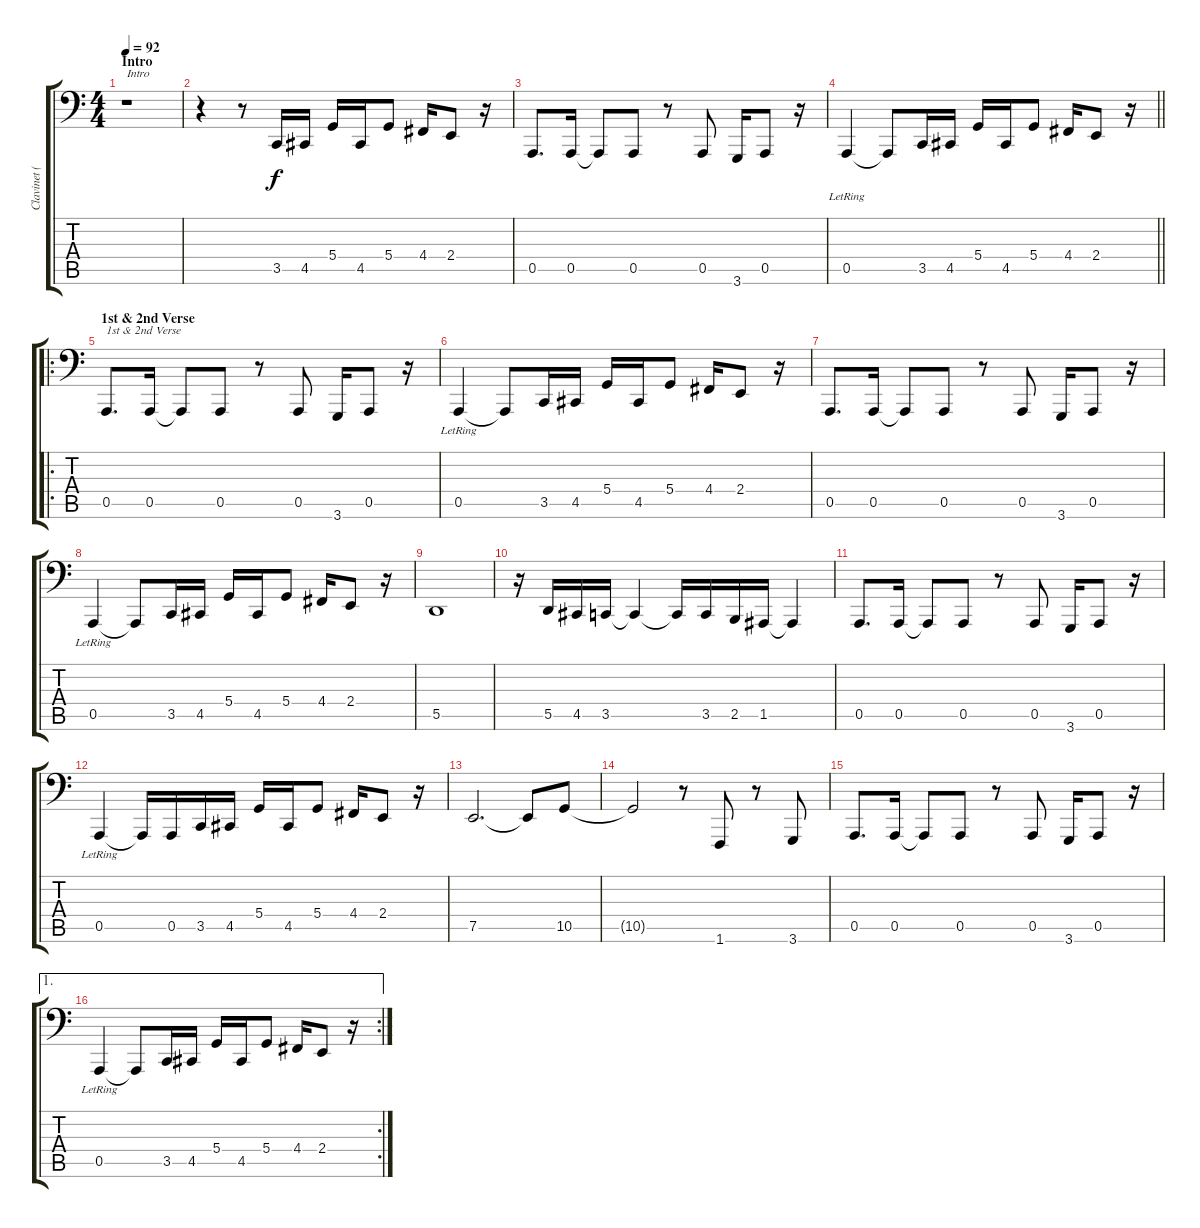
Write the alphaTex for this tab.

\track ("Clavinet (left hand)" "Clavinet (") {instrument clavinet}
\staff {score tabs}
\tuning (E3 B2 G2 D2 A1 E1) {hide}
\ts (4 4)
\section ("" "Intro")
\tempo 92
\clef f4
\ks c
r.1{txt "Intro" dy f instrument clavinet} |
r.4 r.8 3.5.16 4.5.16 5.4.16 4.5.16 5.4.8 4.4.16 2.4.8 r.16 |
0.5.8{d} 0.5.16 0.5{t}.8 0.5.8 r.8 0.5.8 3.6.16 0.5.8 r.16 |
\barLineRight lightlight
0.5{lr}.4 0.5{t}.8 3.5.16 4.5.16 5.4.16 4.5.16 5.4.8 4.4.16 2.4.8 r.16 |
\ro
\section ("" "1st & 2nd Verse")
0.5.8{d txt "1st & 2nd Verse"} 0.5.16 0.5{t}.8 0.5.8 r.8 0.5.8 3.6.16 0.5.8 r.16 |
0.5{lr}.4 0.5{t}.8 3.5.16 4.5.16 5.4.16 4.5.16 5.4.8 4.4.16 2.4.8 r.16 |
0.5.8{d} 0.5.16 0.5{t}.8 0.5.8 r.8 0.5.8 3.6.16 0.5.8 r.16 |
0.5{lr}.4 0.5{t}.8 3.5.16 4.5.16 5.4.16 4.5.16 5.4.8 4.4.16 2.4.8 r.16 |
5.5.1 |
r.16 5.5.16 4.5.16 3.5.16 3.5{t}.4 3.5{t}.16 3.5.16 2.5.16 1.5.16 1.5{t}.4 |
0.5.8{d} 0.5.16 0.5{t}.8 0.5.8 r.8 0.5.8 3.6.16 0.5.8 r.16 |
0.5{lr}.4 0.5{t}.16 0.5.16 3.5.16 4.5.16 5.4.16 4.5.16 5.4.8 4.4.16 2.4.8 r.16 |
7.5.2{d} 7.5{t}.8 10.5.8 |
10.5{t}.2 r.8 1.6.8 r.8 3.6.8 |
0.5.8{d} 0.5.16 0.5{t}.8 0.5.8 r.8 0.5.8 3.6.16 0.5.8 r.16 |
\ae 1
\rc 2
0.5{lr}.4 0.5{t}.8 3.5.16 4.5.16 5.4.16 4.5.16 5.4.8 4.4.16 2.4.8 r.16
